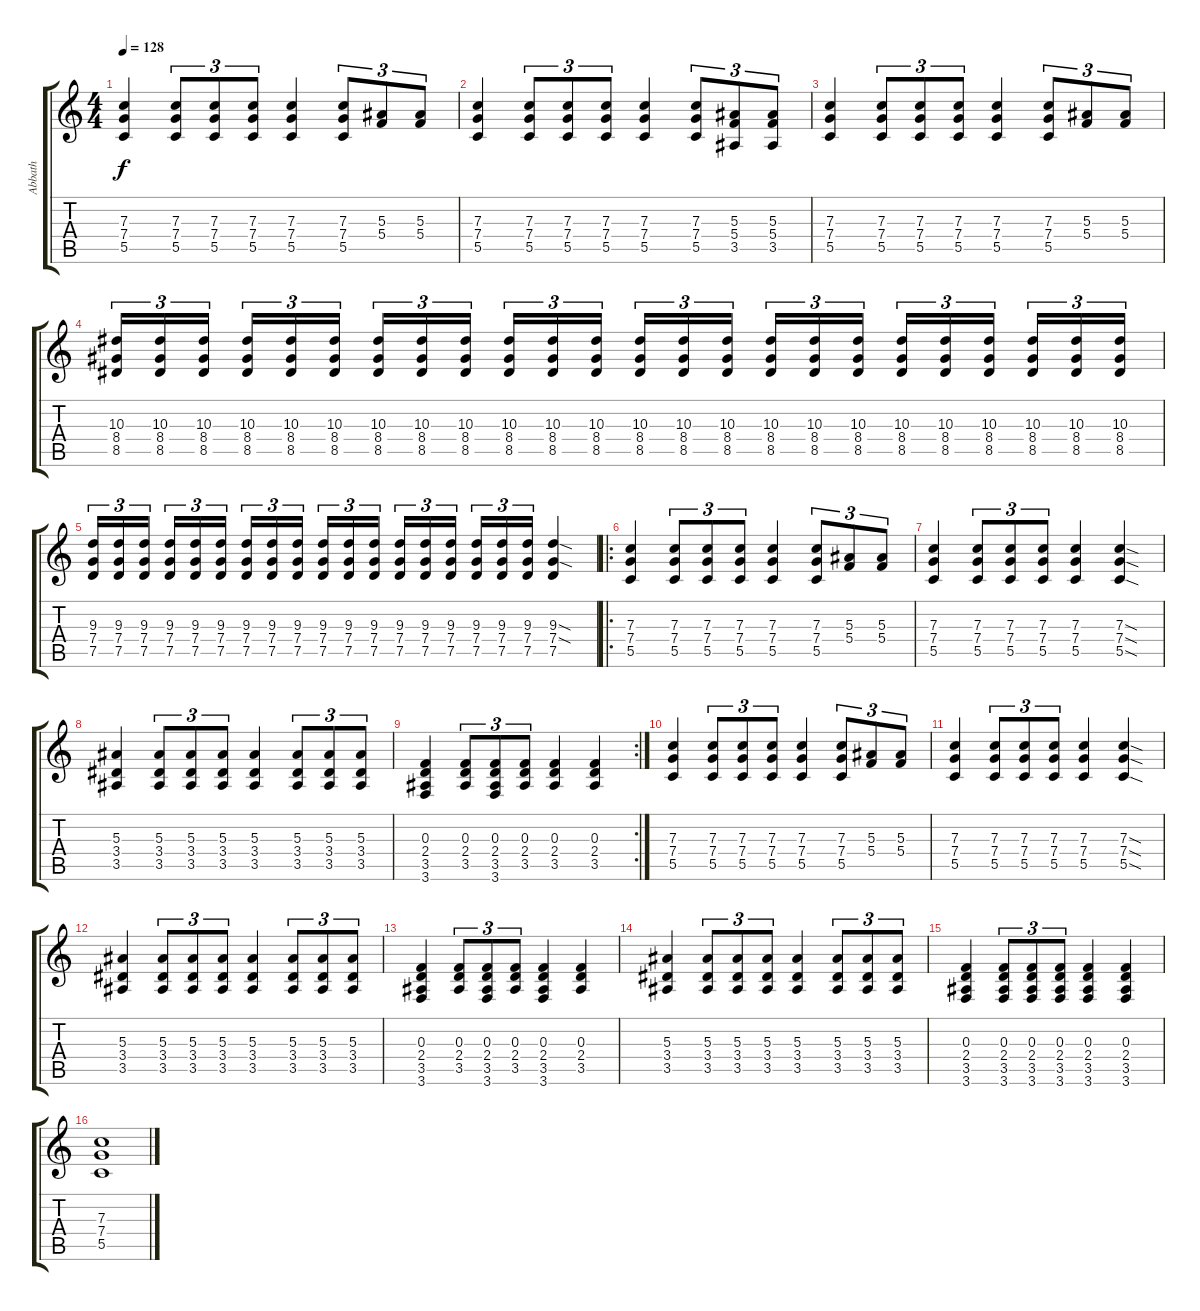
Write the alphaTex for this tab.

\track ("Abbath" "Abbath") {instrument distortionguitar}
\staff {score tabs}
\tuning (D4 A3 F3 C3 G2 D2) {hide}
\ts (4 4)
\tempo 128
\clef g2
\ks c
(7.3 7.4 5.5).4{dy f} (7.3 7.4 5.5).8{tu (3 2)} (7.3 7.4 5.5).8{tu (3 2)} (7.3 7.4 5.5).8{tu (3 2)} (7.3 7.4 5.5).4 (7.3 7.4 5.5).8{tu (3 2)} (5.3 5.4).8{tu (3 2)} (5.3 5.4).8{tu (3 2)} |
(7.3 7.4 5.5).4 (7.3 7.4 5.5).8{tu (3 2)} (7.3 7.4 5.5).8{tu (3 2)} (7.3 7.4 5.5).8{tu (3 2)} (7.3 7.4 5.5).4 (7.3 7.4 5.5).8{tu (3 2)} (5.3 5.4 3.5).8{tu (3 2)} (5.3 5.4 3.5).8{tu (3 2)} |
(7.3 7.4 5.5).4 (7.3 7.4 5.5).8{tu (3 2)} (7.3 7.4 5.5).8{tu (3 2)} (7.3 7.4 5.5).8{tu (3 2)} (7.3 7.4 5.5).4 (7.3 7.4 5.5).8{tu (3 2)} (5.3 5.4).8{tu (3 2)} (5.3 5.4).8{tu (3 2)} |
(10.3 8.4 8.5).16{tu (3 2)} (10.3 8.4 8.5).16{tu (3 2)} (10.3 8.4 8.5).16{tu (3 2) beam splitsecondary} (10.3 8.4 8.5).16{tu (3 2)} (10.3 8.4 8.5).16{tu (3 2)} (10.3 8.4 8.5).16{tu (3 2)} (10.3 8.4 8.5).16{tu (3 2)} (10.3 8.4 8.5).16{tu (3 2)} (10.3 8.4 8.5).16{tu (3 2) beam splitsecondary} (10.3 8.4 8.5).16{tu (3 2)} (10.3 8.4 8.5).16{tu (3 2)} (10.3 8.4 8.5).16{tu (3 2)} (10.3 8.4 8.5).16{tu (3 2)} (10.3 8.4 8.5).16{tu (3 2)} (10.3 8.4 8.5).16{tu (3 2) beam splitsecondary} (10.3 8.4 8.5).16{tu (3 2)} (10.3 8.4 8.5).16{tu (3 2)} (10.3 8.4 8.5).16{tu (3 2)} (10.3 8.4 8.5).16{tu (3 2)} (10.3 8.4 8.5).16{tu (3 2)} (10.3 8.4 8.5).16{tu (3 2) beam splitsecondary} (10.3 8.4 8.5).16{tu (3 2)} (10.3 8.4 8.5).16{tu (3 2)} (10.3 8.4 8.5).16{tu (3 2)} |
(9.3 7.4 7.5).16{tu (3 2)} (9.3 7.4 7.5).16{tu (3 2)} (9.3 7.4 7.5).16{tu (3 2) beam splitsecondary} (9.3 7.4 7.5).16{tu (3 2)} (9.3 7.4 7.5).16{tu (3 2)} (9.3 7.4 7.5).16{tu (3 2)} (9.3 7.4 7.5).16{tu (3 2)} (9.3 7.4 7.5).16{tu (3 2)} (9.3 7.4 7.5).16{tu (3 2) beam splitsecondary} (9.3 7.4 7.5).16{tu (3 2)} (9.3 7.4 7.5).16{tu (3 2)} (9.3 7.4 7.5).16{tu (3 2)} (9.3 7.4 7.5).16{tu (3 2)} (9.3 7.4 7.5).16{tu (3 2)} (9.3 7.4 7.5).16{tu (3 2) beam splitsecondary} (9.3 7.4 7.5).16{tu (3 2)} (9.3 7.4 7.5).16{tu (3 2)} (9.3 7.4 7.5).16{tu (3 2)} (9.3{sod} 7.4{sod} 7.5).4 |
\ro
(7.3 7.4 5.5).4 (7.3 7.4 5.5).8{tu (3 2)} (7.3 7.4 5.5).8{tu (3 2)} (7.3 7.4 5.5).8{tu (3 2)} (7.3 7.4 5.5).4 (7.3 7.4 5.5).8{tu (3 2)} (5.3 5.4).8{tu (3 2)} (5.3 5.4).8{tu (3 2)} |
(7.3 7.4 5.5).4 (7.3 7.4 5.5).8{tu (3 2)} (7.3 7.4 5.5).8{tu (3 2)} (7.3 7.4 5.5).8{tu (3 2)} (7.3 7.4 5.5).4 (7.3{sod} 7.4{sod} 5.5{sod}).4 |
(5.3 3.4 3.5).4 (5.3 3.4 3.5).8{tu (3 2)} (5.3 3.4 3.5).8{tu (3 2)} (5.3 3.4 3.5).8{tu (3 2)} (5.3 3.4 3.5).4 (5.3 3.4 3.5).8{tu (3 2)} (5.3 3.4 3.5).8{tu (3 2)} (5.3 3.4 3.5).8{tu (3 2)} |
\rc 2
(0.3 2.4 3.5 3.6).4 (0.3 2.4 3.5).8{tu (3 2)} (0.3 2.4 3.5 3.6).8{tu (3 2)} (0.3 2.4 3.5).8{tu (3 2)} (0.3 2.4 3.5).4 (0.3 2.4 3.5).4 |
(7.3 7.4 5.5).4 (7.3 7.4 5.5).8{tu (3 2)} (7.3 7.4 5.5).8{tu (3 2)} (7.3 7.4 5.5).8{tu (3 2)} (7.3 7.4 5.5).4 (7.3 7.4 5.5).8{tu (3 2)} (5.3 5.4).8{tu (3 2)} (5.3 5.4).8{tu (3 2)} |
(7.3 7.4 5.5).4 (7.3 7.4 5.5).8{tu (3 2)} (7.3 7.4 5.5).8{tu (3 2)} (7.3 7.4 5.5).8{tu (3 2)} (7.3 7.4 5.5).4 (7.3{sod} 7.4{sod} 5.5{sod}).4 |
(5.3 3.4 3.5).4 (5.3 3.4 3.5).8{tu (3 2)} (5.3 3.4 3.5).8{tu (3 2)} (5.3 3.4 3.5).8{tu (3 2)} (5.3 3.4 3.5).4 (5.3 3.4 3.5).8{tu (3 2)} (5.3 3.4 3.5).8{tu (3 2)} (5.3 3.4 3.5).8{tu (3 2)} |
(0.3 2.4 3.5 3.6).4 (0.3 2.4 3.5).8{tu (3 2)} (0.3 2.4 3.5 3.6).8{tu (3 2)} (0.3 2.4 3.5).8{tu (3 2)} (0.3 2.4 3.5 3.6).4 (0.3 2.4 3.5).4 |
(5.3 3.4 3.5).4 (5.3 3.4 3.5).8{tu (3 2)} (5.3 3.4 3.5).8{tu (3 2)} (5.3 3.4 3.5).8{tu (3 2)} (5.3 3.4 3.5).4 (5.3 3.4 3.5).8{tu (3 2)} (5.3 3.4 3.5).8{tu (3 2)} (5.3 3.4 3.5).8{tu (3 2)} |
(0.3 2.4 3.5 3.6).4 (0.3 2.4 3.5 3.6).8{tu (3 2)} (0.3 2.4 3.5 3.6).8{tu (3 2)} (0.3 2.4 3.5 3.6).8{tu (3 2)} (0.3 2.4 3.5 3.6).4 (0.3 2.4 3.5 3.6).4 |
(7.3 7.4 5.5).1
